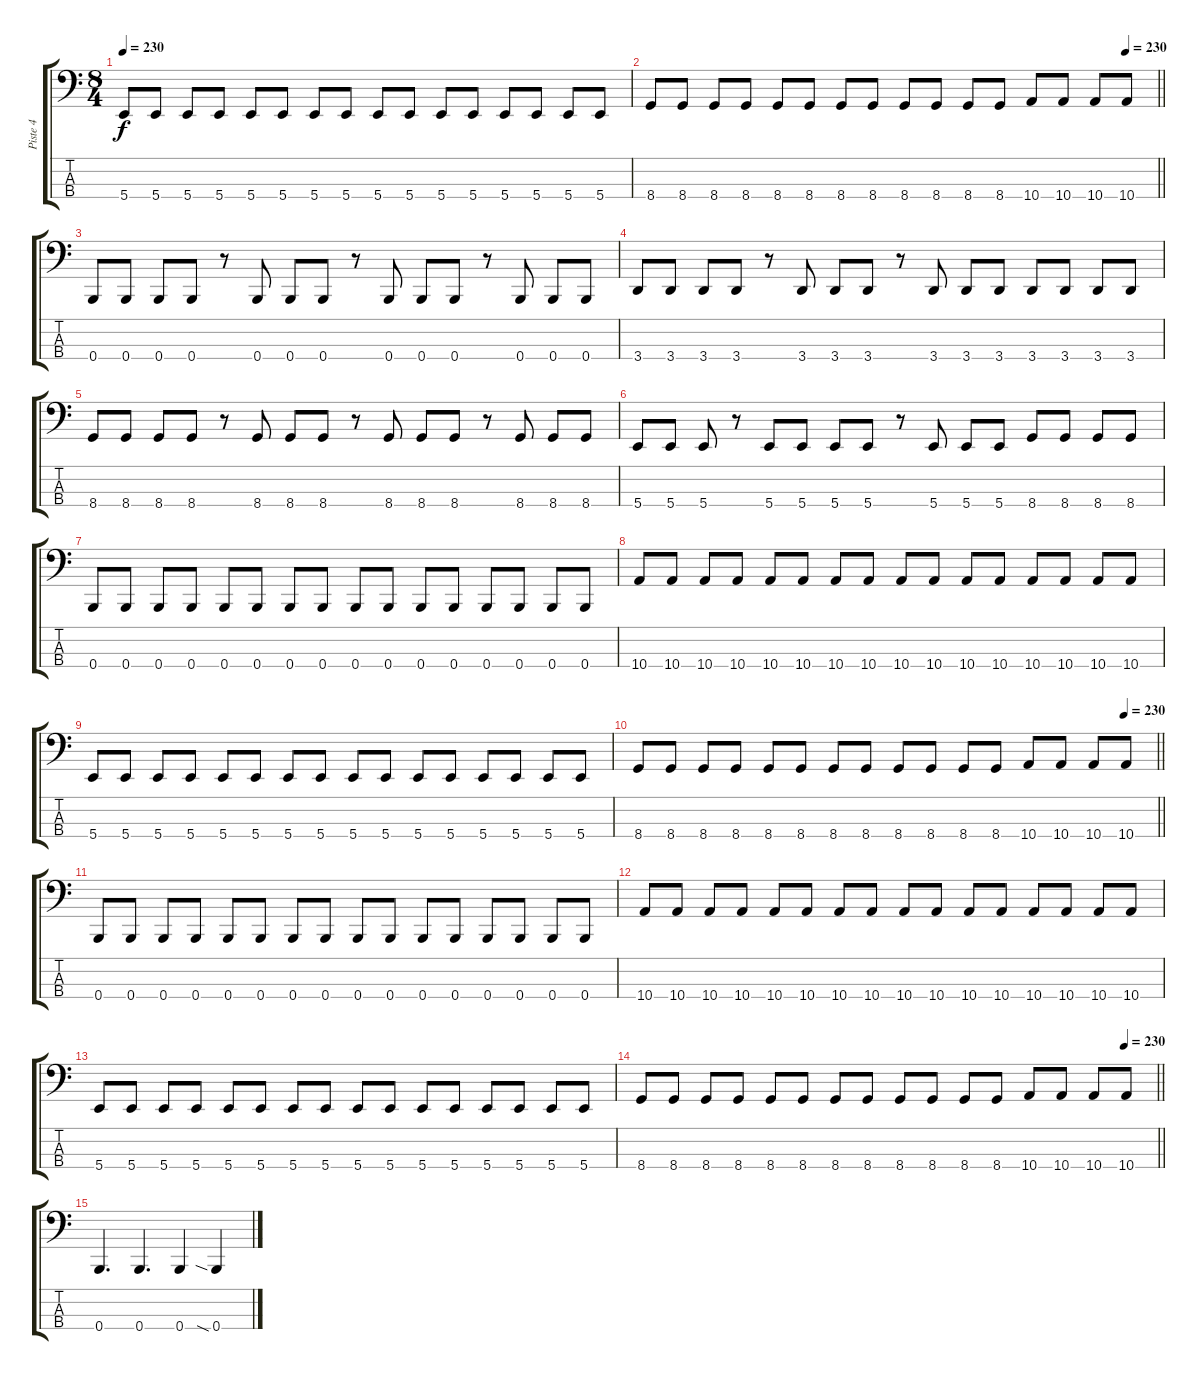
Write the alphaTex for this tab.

\track ("Piste 4" "Piste 4") {instrument electricbasspick}
\staff {score tabs}
\tuning (D2 A1 E1 B0) {hide}
\ts (8 4)
\tempo 230
\clef f4
\ks c
5.4.8{dy f} 5.4.8 5.4.8 5.4.8 5.4.8 5.4.8 5.4.8 5.4.8 5.4.8 5.4.8 5.4.8 5.4.8 5.4.8 5.4.8 5.4.8 5.4.8 |
\tempo (230 0.9375)
\barLineRight lightlight
8.4.8 8.4.8 8.4.8 8.4.8 8.4.8 8.4.8 8.4.8 8.4.8 8.4.8 8.4.8 8.4.8 8.4.8 10.4.8 10.4.8 10.4.8 10.4.8 |
0.4.8 0.4.8 0.4.8 0.4.8 r.8 0.4.8 0.4.8 0.4.8 r.8 0.4.8 0.4.8 0.4.8 r.8 0.4.8 0.4.8 0.4.8 |
3.4.8 3.4.8 3.4.8 3.4.8 r.8 3.4.8 3.4.8 3.4.8 r.8 3.4.8 3.4.8 3.4.8 3.4.8 3.4.8 3.4.8 3.4.8 |
8.4.8 8.4.8 8.4.8 8.4.8 r.8 8.4.8 8.4.8 8.4.8 r.8 8.4.8 8.4.8 8.4.8 r.8 8.4.8 8.4.8 8.4.8 |
5.4.8 5.4.8 5.4.8 r.8 5.4.8 5.4.8 5.4.8 5.4.8 r.8 5.4.8 5.4.8 5.4.8 8.4.8 8.4.8 8.4.8 8.4.8 |
0.4.8 0.4.8 0.4.8 0.4.8 0.4.8 0.4.8 0.4.8 0.4.8 0.4.8 0.4.8 0.4.8 0.4.8 0.4.8 0.4.8 0.4.8 0.4.8 |
10.4.8 10.4.8 10.4.8 10.4.8 10.4.8 10.4.8 10.4.8 10.4.8 10.4.8 10.4.8 10.4.8 10.4.8 10.4.8 10.4.8 10.4.8 10.4.8 |
5.4.8 5.4.8 5.4.8 5.4.8 5.4.8 5.4.8 5.4.8 5.4.8 5.4.8 5.4.8 5.4.8 5.4.8 5.4.8 5.4.8 5.4.8 5.4.8 |
\tempo (230 0.9375)
\barLineRight lightlight
8.4.8 8.4.8 8.4.8 8.4.8 8.4.8 8.4.8 8.4.8 8.4.8 8.4.8 8.4.8 8.4.8 8.4.8 10.4.8 10.4.8 10.4.8 10.4.8 |
0.4.8 0.4.8 0.4.8 0.4.8 0.4.8 0.4.8 0.4.8 0.4.8 0.4.8 0.4.8 0.4.8 0.4.8 0.4.8 0.4.8 0.4.8 0.4.8 |
10.4.8 10.4.8 10.4.8 10.4.8 10.4.8 10.4.8 10.4.8 10.4.8 10.4.8 10.4.8 10.4.8 10.4.8 10.4.8 10.4.8 10.4.8 10.4.8 |
5.4.8 5.4.8 5.4.8 5.4.8 5.4.8 5.4.8 5.4.8 5.4.8 5.4.8 5.4.8 5.4.8 5.4.8 5.4.8 5.4.8 5.4.8 5.4.8 |
\tempo (230 0.9375)
\barLineRight lightlight
8.4.8 8.4.8 8.4.8 8.4.8 8.4.8 8.4.8 8.4.8 8.4.8 8.4.8 8.4.8 8.4.8 8.4.8 10.4.8 10.4.8 10.4.8 10.4.8 |
0.4.4{d} 0.4.4{d} 0.4.4 0.4{sia}.4
